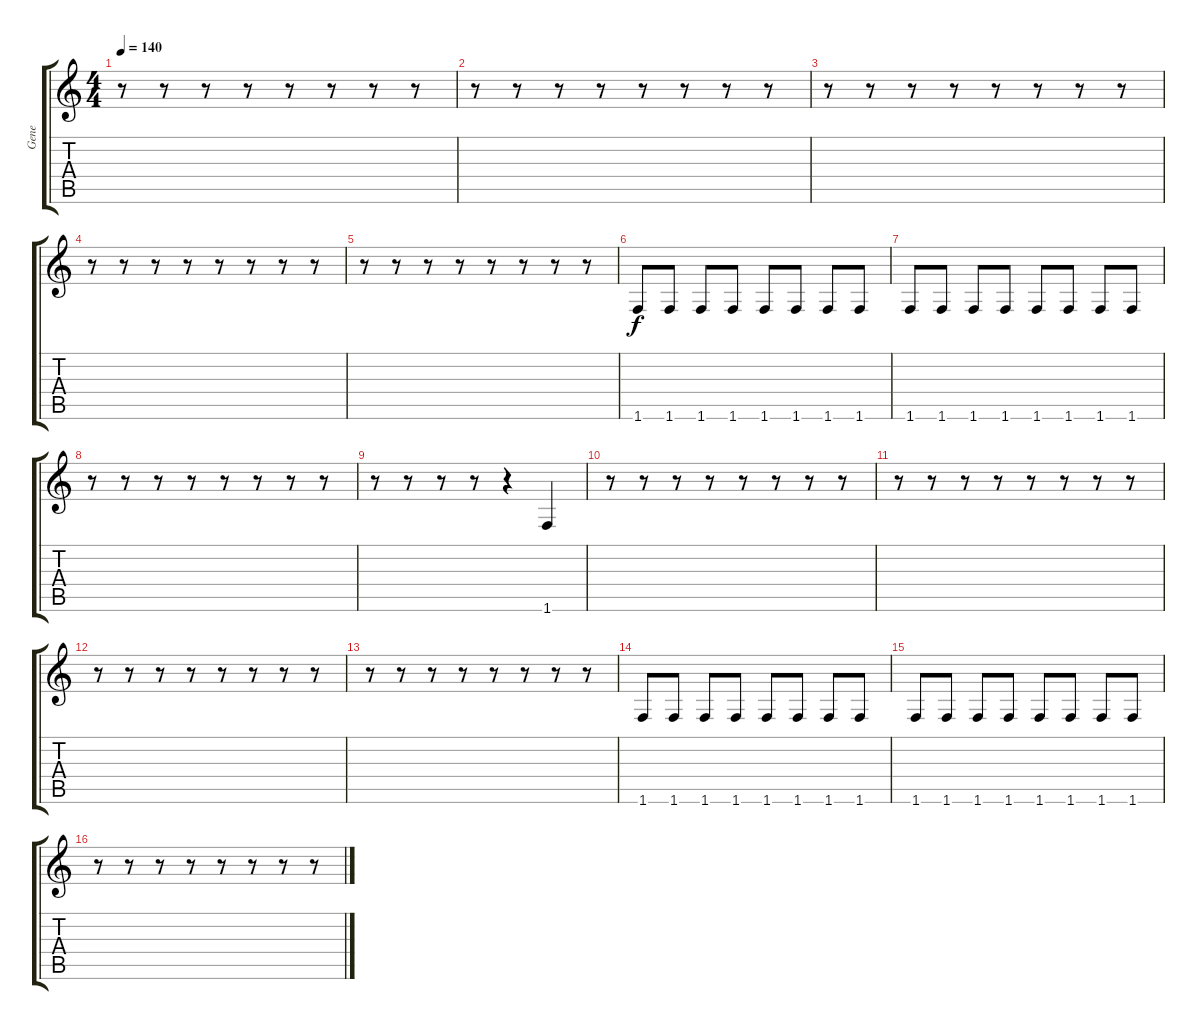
\track ("Gene" "Gene") {instrument electricbasspick}
\staff {score tabs}
\tuning (E4 B3 G3 D3 A2 E2) {hide}
\ts (4 4)
\tempo 140
\clef g2
\ks c
r.8{dy f} r.8 r.8 r.8 r.8 r.8 r.8 r.8 |
r.8 r.8 r.8 r.8 r.8 r.8 r.8 r.8 |
r.8 r.8 r.8 r.8 r.8 r.8 r.8 r.8 |
r.8 r.8 r.8 r.8 r.8 r.8 r.8 r.8 |
r.8 r.8 r.8 r.8 r.8 r.8 r.8 r.8 |
1.6.8 1.6.8 1.6.8 1.6.8 1.6.8 1.6.8 1.6.8 1.6.8 |
1.6.8 1.6.8 1.6.8 1.6.8 1.6.8 1.6.8 1.6.8 1.6.8 |
r.8 r.8 r.8 r.8 r.8 r.8 r.8 r.8 |
r.8 r.8 r.8 r.8 r.4 1.6.4 |
r.8 r.8 r.8 r.8 r.8 r.8 r.8 r.8 |
r.8 r.8 r.8 r.8 r.8 r.8 r.8 r.8 |
r.8 r.8 r.8 r.8 r.8 r.8 r.8 r.8 |
r.8 r.8 r.8 r.8 r.8 r.8 r.8 r.8 |
1.6.8 1.6.8 1.6.8 1.6.8 1.6.8 1.6.8 1.6.8 1.6.8 |
1.6.8 1.6.8 1.6.8 1.6.8 1.6.8 1.6.8 1.6.8 1.6.8 |
r.8 r.8 r.8 r.8 r.8 r.8 r.8 r.8
